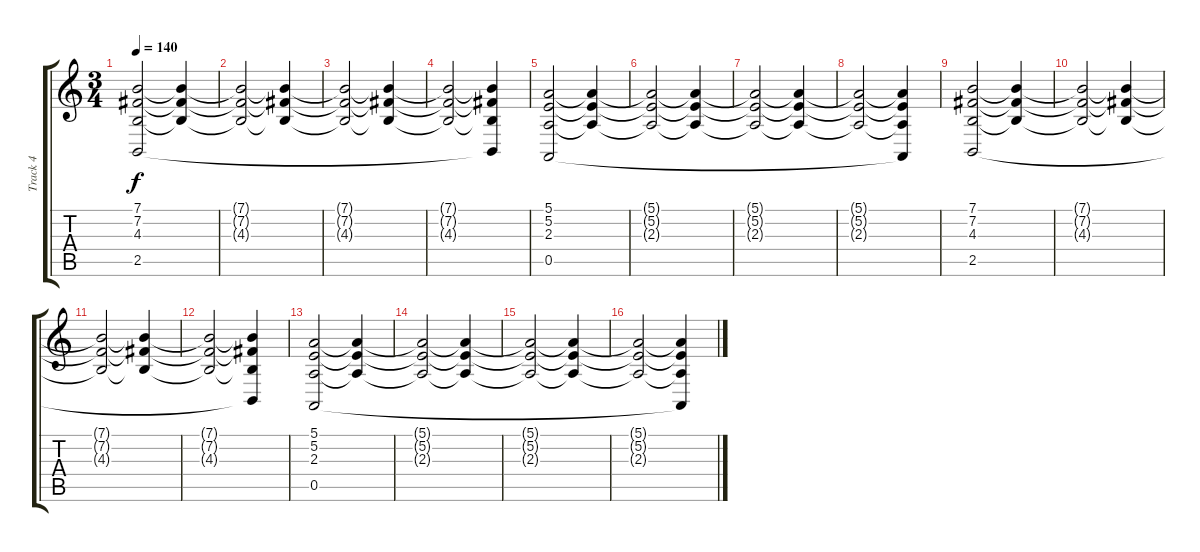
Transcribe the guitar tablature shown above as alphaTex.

\track ("Track 4" "Track 4") {instrument choiraahs}
\staff {score tabs}
\tuning (E4 B3 G3 D3 A2 E2) {hide}
\ts (3 4)
\tempo 140
\clef g2
\ks c
(7.1 7.2 4.3 2.5).2{dy f} (7.1{t} 7.2{t} 4.3{t}).4 |
(7.1{t} 7.2{t} 4.3{t}).2 (7.1{t} 7.2{t} 4.3{t}).4 |
(7.1{t} 7.2{t} 4.3{t}).2 (7.1{t} 7.2{t} 4.3{t}).4 |
(7.1{t} 7.2{t} 4.3{t}).2 (7.1{t} 7.2{t} 4.3{t} 2.5{t}).4 |
(5.1 5.2 2.3 0.5).2 (5.1{t} 5.2{t} 2.3{t}).4 |
(5.1{t} 5.2{t} 2.3{t}).2 (5.1{t} 5.2{t} 2.3{t}).4 |
(5.1{t} 5.2{t} 2.3{t}).2 (5.1{t} 5.2{t} 2.3{t}).4 |
(5.1{t} 5.2{t} 2.3{t}).2 (5.1{t} 5.2{t} 2.3{t} 0.5{t}).4 |
(7.1 7.2 4.3 2.5).2 (7.1{t} 7.2{t} 4.3{t}).4 |
(7.1{t} 7.2{t} 4.3{t}).2 (7.1{t} 7.2{t} 4.3{t}).4 |
(7.1{t} 7.2{t} 4.3{t}).2 (7.1{t} 7.2{t} 4.3{t}).4 |
(7.1{t} 7.2{t} 4.3{t}).2 (7.1{t} 7.2{t} 4.3{t} 2.5{t}).4 |
(5.1 5.2 2.3 0.5).2 (5.1{t} 5.2{t} 2.3{t}).4 |
(5.1{t} 5.2{t} 2.3{t}).2 (5.1{t} 5.2{t} 2.3{t}).4 |
(5.1{t} 5.2{t} 2.3{t}).2 (5.1{t} 5.2{t} 2.3{t}).4 |
(5.1{t} 5.2{t} 2.3{t}).2 (5.1{t} 5.2{t} 2.3{t} 0.5{t}).4
